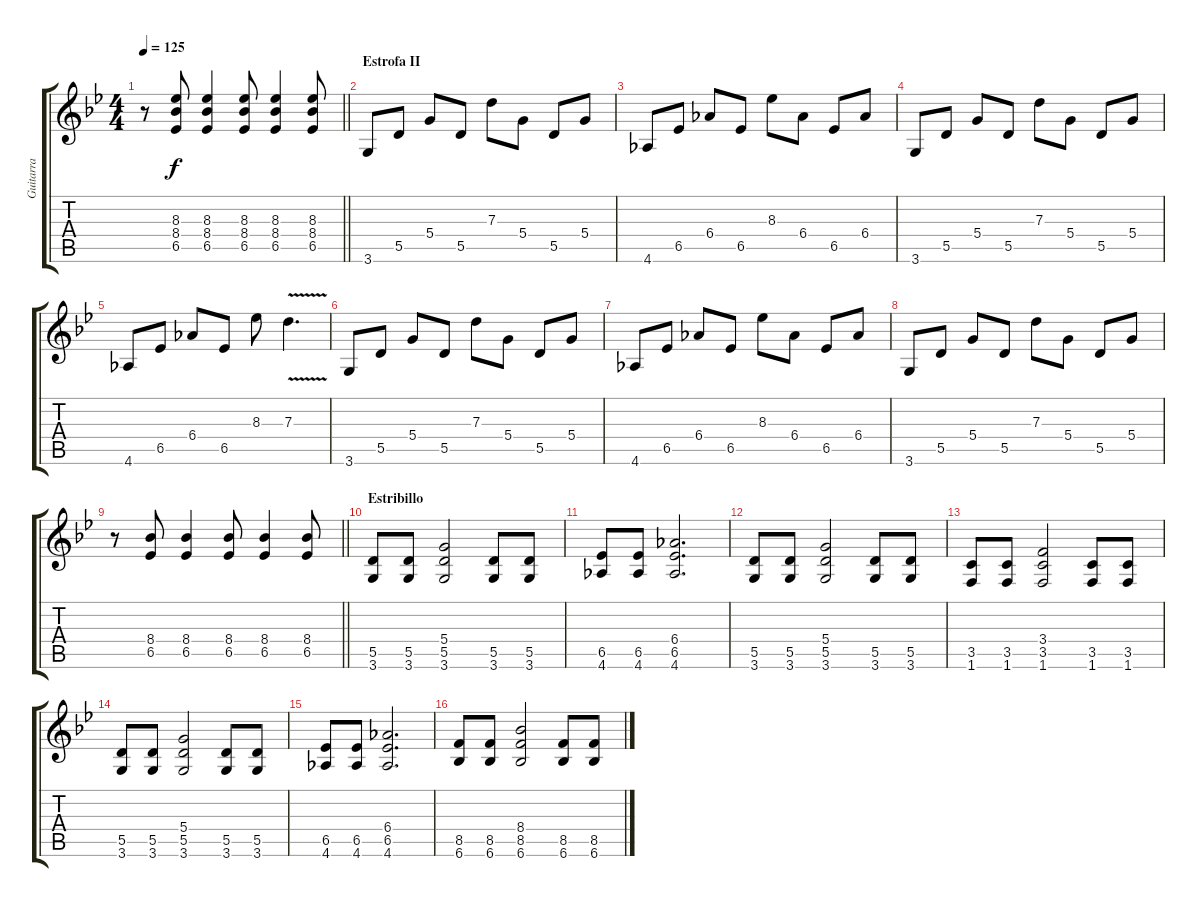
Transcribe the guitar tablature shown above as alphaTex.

\track ("Guitarra" "Guitarra") {instrument distortionguitar}
\staff {score tabs}
\tuning (E4 B3 G3 D3 A2 E2) {hide}
\ts (4 4)
\tempo 125
\clef g2
\barLineRight lightlight
\ks gminor
r.8{dy f} (8.3 8.4 6.5).8 (8.3 8.4 6.5).4 (8.3 8.4 6.5).8 (8.3 8.4 6.5).4 (8.3 8.4 6.5).8 |
\section ("" "Estrofa II")
3.6.8{balance 5 instrument distortionguitar} 5.5.8 5.4.8 5.5.8 7.3.8 5.4.8 5.5.8 5.4.8 |
4.6.8 6.5.8 6.4.8 6.5.8 8.3.8 6.4.8 6.5.8 6.4.8 |
3.6.8 5.5.8 5.4.8 5.5.8 7.3.8 5.4.8 5.5.8 5.4.8 |
4.6.8 6.5.8 6.4.8 6.5.8 8.3.8 7.3{v}.4{d} |
3.6.8 5.5.8 5.4.8 5.5.8 7.3.8 5.4.8 5.5.8 5.4.8 |
4.6.8 6.5.8 6.4.8 6.5.8 8.3.8 6.4.8 6.5.8 6.4.8 |
3.6.8 5.5.8 5.4.8 5.5.8 7.3.8 5.4.8 5.5.8 5.4.8 |
\barLineRight lightlight
r.8 (8.4 6.5).8 (8.4 6.5).4 (8.4 6.5).8 (8.4 6.5).4 (8.4 6.5).8 |
\section ("" "Estribillo")
(5.5 3.6).8 (5.5 3.6).8 (5.4 5.5 3.6).2 (5.5 3.6).8 (5.5 3.6).8 |
(6.5 4.6).8 (6.5 4.6).8 (6.4 6.5 4.6).2{d} |
(5.5 3.6).8 (5.5 3.6).8 (5.4 5.5 3.6).2 (5.5 3.6).8 (5.5 3.6).8 |
(3.5 1.6).8 (3.5 1.6).8 (3.4 3.5 1.6).2 (3.5 1.6).8 (3.5 1.6).8 |
(5.5 3.6).8 (5.5 3.6).8 (5.4 5.5 3.6).2 (5.5 3.6).8 (5.5 3.6).8 |
(6.5 4.6).8 (6.5 4.6).8 (6.4 6.5 4.6).2{d} |
(8.5 6.6).8 (8.5 6.6).8 (8.4 8.5 6.6).2 (8.5 6.6).8 (8.5 6.6).8
